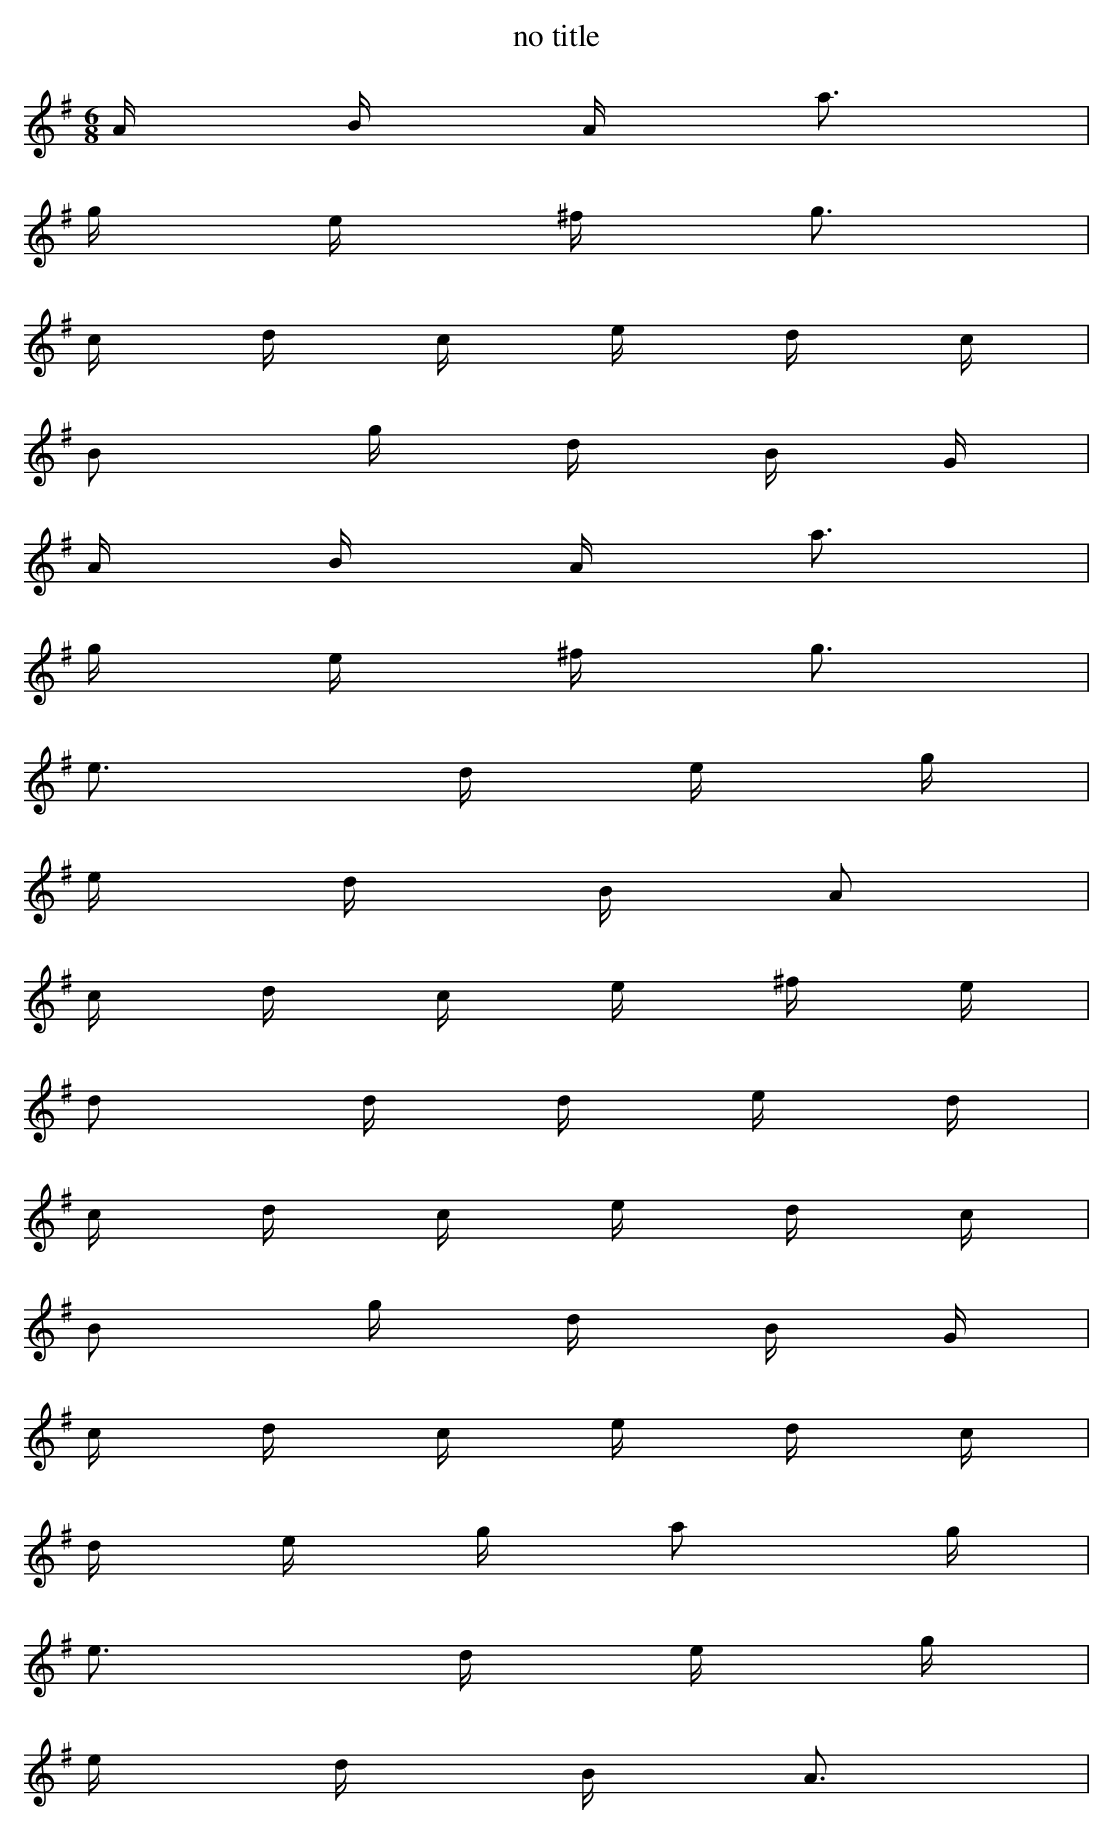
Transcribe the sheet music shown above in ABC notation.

X:1
T:no title
M:6/8
K:G
A/2 B/2 A/2 A'3/2 |
 G'/2 E'/2 ^F'/2 G'3/2 |
 C'/2 D'/2 C'/2 E'/2 D'/2 C'/2 |
 B G'/2 D'/2 B/2 G/2 |
 A/2 B/2 A/2 A'3/2 |
 G'/2 E'/2 ^F'/2 G'3/2 |
 E'3/2 D'/2 E'/2 G'/2 |
 E'/2 D'/2 B/2 A |
 C'/2 D'/2 C'/2 E'/2 ^F'/2 E'/2 |
 D' D'/2 D'/2 E'/2 D'/2 |
 C'/2 D'/2 C'/2 E'/2 D'/2 C'/2 |
 B G'/2 D'/2 B/2 G/2 |
 C'/2 D'/2 C'/2 E'/2 D'/2 C'/2 |
 D'/2 E'/2 G'/2 A' G'/2 |
 E'3/2 D'/2 E'/2 G'/2 |
 E'/2 D'/2 B/2 A3/2 |
